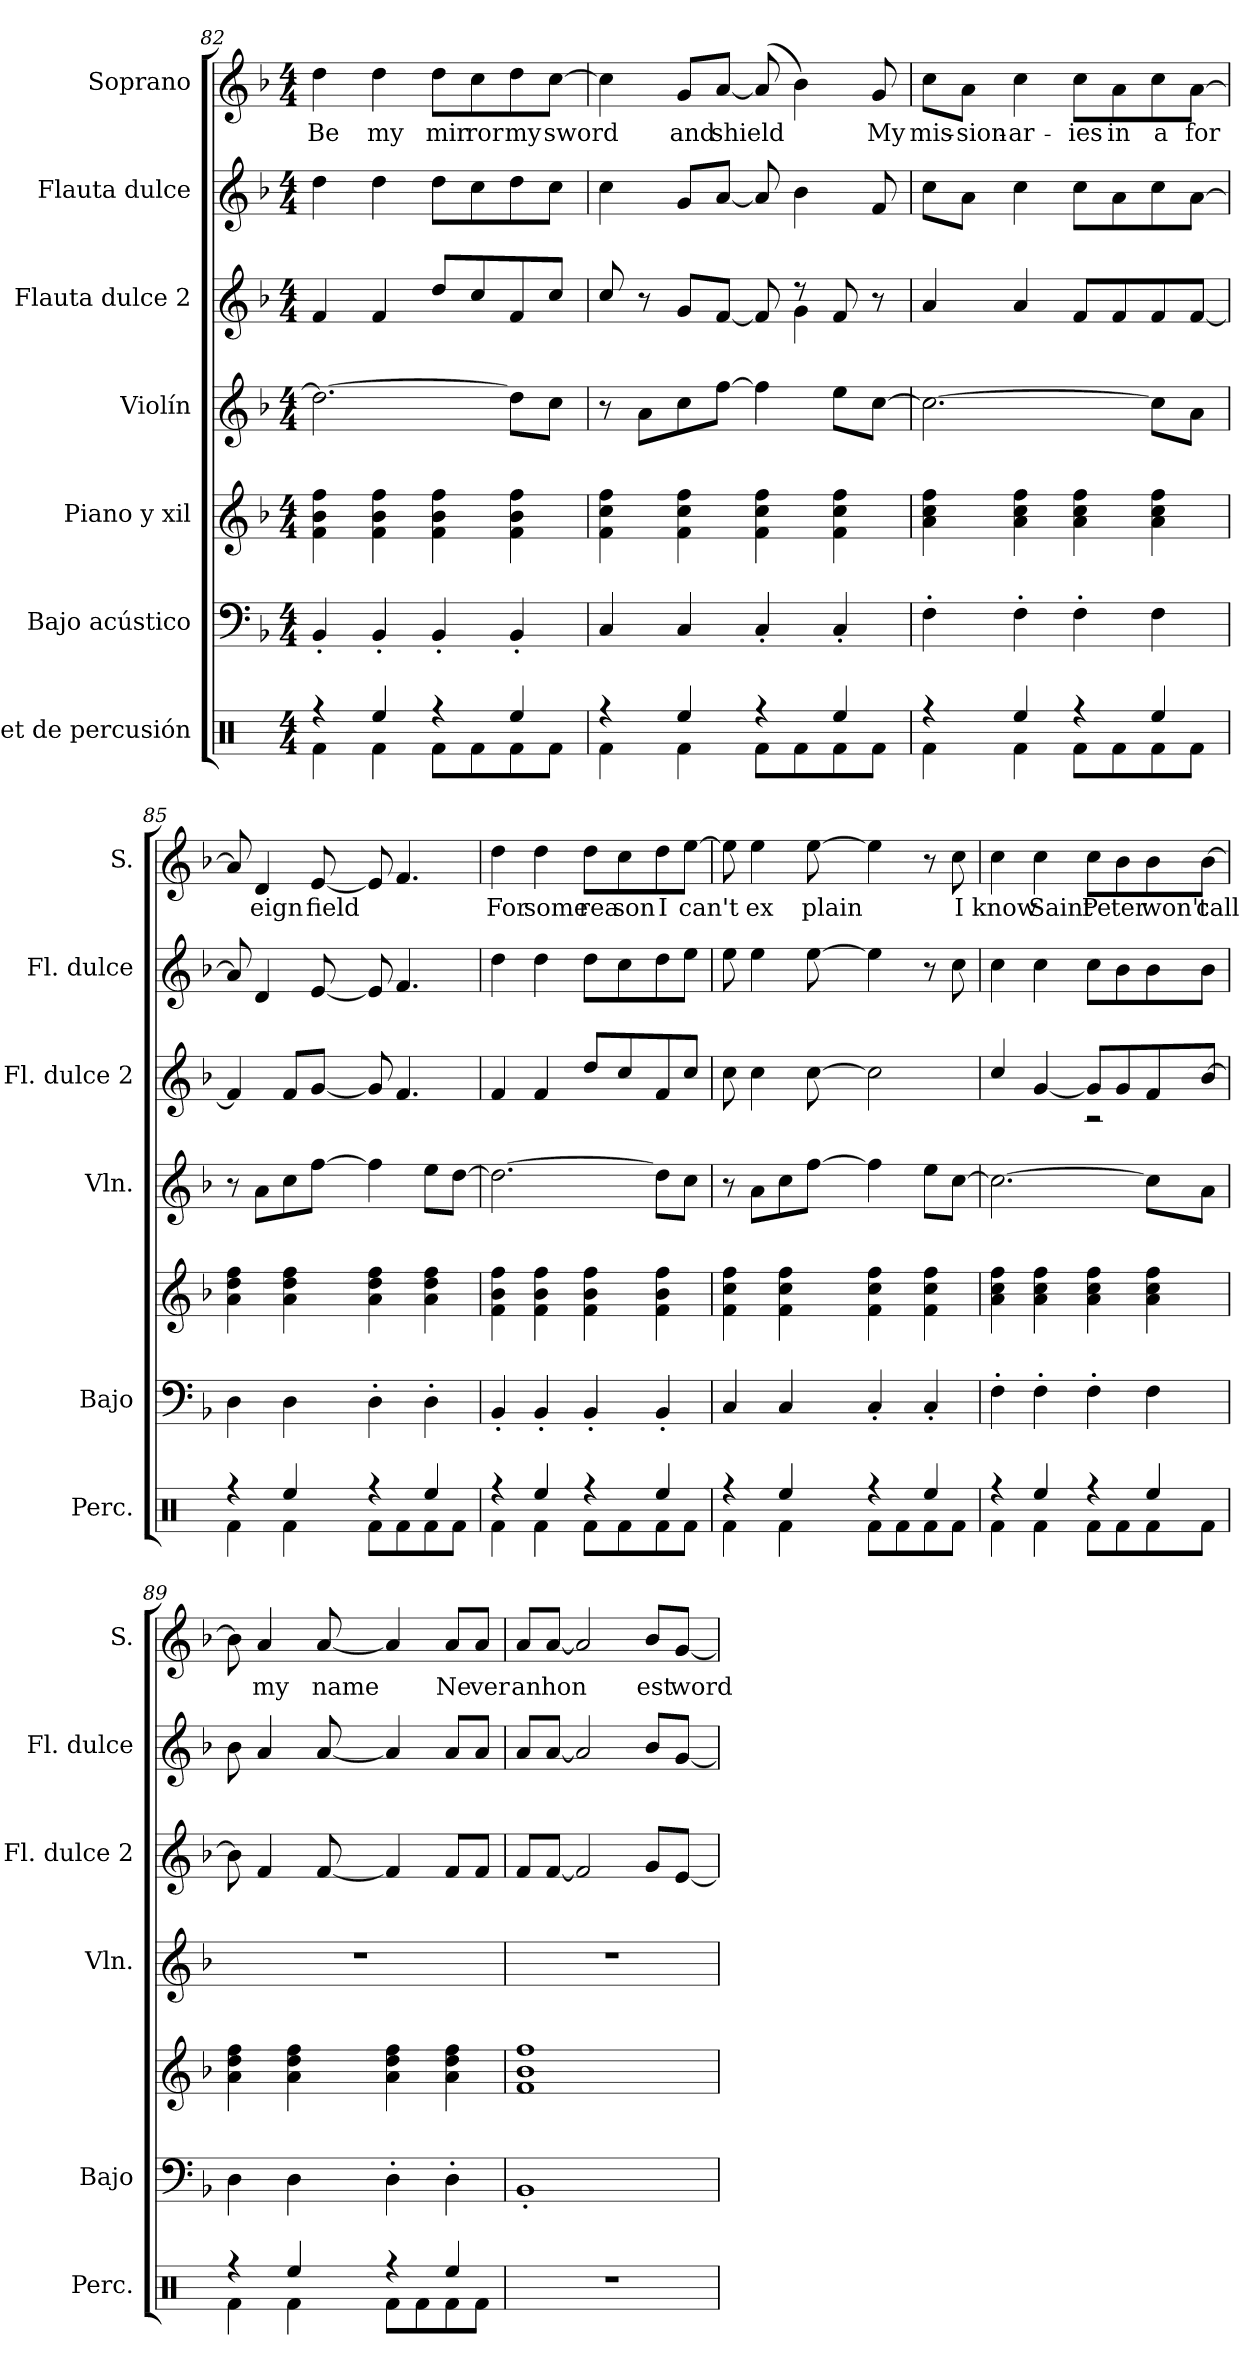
**kern	**kern	**kern	**kern	**kern	**kern	**kern	**text
*part7	*part6	*part5	*part4	*part3	*part2	*part1	*part1
*staff7	*staff6	*staff5	*staff4	*staff3	*staff2	*staff1	*staff1
*I"Set de percusión	*I"Bajo acústico	*I"Piano y xil	*I"Violín	*I"Flauta dulce 2	*I"Flauta dulce	*I"Soprano	*
*I'Perc.	*I'Bajo	*	*I'Vln.	*I'Fl. dulce 2	*I'Fl. dulce	*I'S.	*
*clefX	*clefF4	*clefG2	*clefG2	*clefG2	*clefG2	*clefG2	*
*k[]	*k[b-]	*k[b-]	*k[b-]	*k[b-]	*k[b-]	*k[b-]	*
*M4/4	*M4/4	*M4/4	*M4/4	*M4/4	*M4/4	*M4/4	*
=82	=82	=82	=82	=82	=82	=82	=82
*^	*	*	*	*	*	*	*
!	!	!	!	!	!	!	!	!LO:LY:b
4r	4Rf\	4BB-'/	4f\ 4b-\ 4ff\	2.dd\_	4f/	4dd\	4dd\	Be
!	!	!	!	!	!	!	!	!LO:LY:b
4Ree/	4Rf\	4BB-'/	4f\ 4b-\ 4ff\	.	4f/	4dd\	4dd\	my
!	!	!	!	!	!	!	!	!LO:LY:b
4r	8Rf\L	4BB-'/	4f\ 4b-\ 4ff\	.	8dd/L	8dd\L	8dd\L	mir
!	!	!	!	!	!	!	!	!LO:LY:b
.	8Rf\	.	.	.	8cc/	8cc\	8cc\	ror
!	!	!	!	!	!	!	!	!LO:LY:b
4Ree/	8Rf\	4BB-'/	4f\ 4b-\ 4ff\	8dd\L]	8f/	8dd\	8dd\	my
!	!	!	!	!	!	!	!	!LO:LY:b
.	8Rf\J	.	.	8cc\J	8cc/J	8cc\J	[8cc\J	sword
=83	=83	=83	=83	=83	=83	=83	=83	=83
*	*	*	*	*	*^	*	*	*
4r	4Rf\	4C/	4f\ 4cc\ 4ff\	8r	8cc/	8ryy	4cc\	4cc\]	.
*	*	*	*	*	*v	*v	*	*	*
.	.	.	.	8a\L	8r	.	.	.
!	!	!	!	!	!	!	!	!LO:LY:b
4Ree/	4Rf\	4C/	4f\ 4cc\ 4ff\	8cc\	8g/L	8g/L	8g/L	and
!	!	!	!	!	!	!	!	!LO:LY:b
.	.	.	.	[8ff\J	[8f/J	[8a/J	[8a/J	shield
4r	8Rf\L	4C'/	4f\ 4cc\ 4ff\	4ff\]	8f/]	8a/]	(8a/]	.
*	*	*	*	*	*^	*	*	*
.	8Rf\	.	.	.	8r	4g\	4b-\	4b-\)	.
4Ree/	8Rf\	4C'/	4f\ 4cc\ 4ff\	8ee\L	8f/	.	.	.	.
!	!	!	!	!	!	!	!	!	!LO:LY:b
.	8Rf\J	.	.	[8cc\J	8r	8ryy	8f/	8g/	My
!!LO:LB:g=z
=84	=84	=84	=84	=84	=84	=84	=84	=84	=84
!	!	!	!	!	!	!	!	!	!LO:LY:b
*	*	*	*	*	*v	*v	*	*	*
4r	4Rf\	4F'\	4a\ 4cc\ 4ff\	2.cc\_	4a/	8cc\L	8cc\L	mis-
!	!	!	!	!	!	!	!	!LO:LY:b
.	.	.	.	.	.	8a\J	8a\J	-sion-
!	!	!	!	!	!	!	!	!LO:LY:b
4Ree/	4Rf\	4F'\	4a\ 4cc\ 4ff\	.	4a/	4cc\	4cc\	-ar-
!	!	!	!	!	!	!	!	!LO:LY:b
4r	8Rf\L	4F'\	4a\ 4cc\ 4ff\	.	8f/L	8cc\L	8cc\L	-ies
!	!	!	!	!	!	!	!	!LO:LY:b
.	8Rf\	.	.	.	8f/	8a\	8a\	in
!	!	!	!	!	!	!	!	!LO:LY:b
4Ree/	8Rf\	4F\	4a\ 4cc\ 4ff\	8cc\L]	8f/	8cc\	8cc\	a
!	!	!	!	!	!	!	!	!LO:LY:b
.	8Rf\J	.	.	8a\J	[8f/J	[8a\J	[8a\J	for
=85	=85	=85	=85	=85	=85	=85	=85	=85
4r	4Rf\	4D\	4a\ 4dd\ 4ff\	8r	4f/]	8a/]	8a/]	.
!	!	!	!	!	!	!	!	!LO:LY:b
.	.	.	.	8a\L	.	4d/	4d/	eign
4Ree/	4Rf\	4D\	4a\ 4dd\ 4ff\	8cc\	8f/L	.	.	.
!	!	!	!	!	!	!	!	!LO:LY:b
.	.	.	.	[8ff\J	[8g/J	[8e/	[8e/	field
4r	8Rf\L	4D'\	4a\ 4dd\ 4ff\	4ff\]	8g/]	8e/]	8e/]	.
.	8Rf\	.	.	.	4.f/	4.f/	4.f/	.
4Ree/	8Rf\	4D'\	4a\ 4dd\ 4ff\	8ee\L	.	.	.	.
.	8Rf\J	.	.	[8dd\J	.	.	.	.
=86	=86	=86	=86	=86	=86	=86	=86	=86
!	!	!	!	!	!	!	!	!LO:LY:b
4r	4Rf\	4BB-'/	4f\ 4b-\ 4ff\	2.dd\_	4f/	4dd\	4dd\	For
!	!	!	!	!	!	!	!	!LO:LY:b
4Ree/	4Rf\	4BB-'/	4f\ 4b-\ 4ff\	.	4f/	4dd\	4dd\	some
!	!	!	!	!	!	!	!	!LO:LY:b
4r	8Rf\L	4BB-'/	4f\ 4b-\ 4ff\	.	8dd/L	8dd\L	8dd\L	rea
!	!	!	!	!	!	!	!	!LO:LY:b
.	8Rf\	.	.	.	8cc/	8cc\	8cc\	son
!	!	!	!	!	!	!	!	!LO:LY:b
4Ree/	8Rf\	4BB-'/	4f\ 4b-\ 4ff\	8dd\L]	8f/	8dd\	8dd\	I
!	!	!	!	!	!	!	!	!LO:LY:b
.	8Rf\J	.	.	8cc\J	8cc/J	8ee\J	[8ee\J	can't
=87	=87	=87	=87	=87	=87	=87	=87	=87
4r	4Rf\	4C/	4f\ 4cc\ 4ff\	8r	8cc\	8ee\	8ee\]	.
!	!	!	!	!	!	!	!	!LO:LY:b
.	.	.	.	8a\L	4cc\	4ee\	4ee\	ex
4Ree/	4Rf\	4C/	4f\ 4cc\ 4ff\	8cc\	.	.	.	.
!	!	!	!	!	!	!	!	!LO:LY:b
.	.	.	.	[8ff\J	[8cc\	[8ee\	[8ee\	plain
4r	8Rf\L	4C'/	4f\ 4cc\ 4ff\	4ff\]	2cc\]	4ee\]	4ee\]	.
.	8Rf\	.	.	.	.	.	.	.
4Ree/	8Rf\	4C'/	4f\ 4cc\ 4ff\	8ee\L	.	8r	8r	.
!	!	!	!	!	!	!	!	!LO:LY:b
.	8Rf\J	.	.	[8cc\J	.	8cc\	8cc\	I
!!LO:PB:g=z
=88	=88	=88	=88	=88	=88	=88	=88	=88
*	*	*	*	*	*^	*	*	*
!	!	!	!	!	!	!	!	!	!LO:LY:b
4r	4Rf\	4F'\	4a\ 4cc\ 4ff\	2.cc\_	4cc/	2ryy	4cc\	4cc\	know
!	!	!	!	!	!	!	!	!	!LO:LY:b
4Ree/	4Rf\	4F'\	4a\ 4cc\ 4ff\	.	[4g/	.	4cc\	4cc\	Saint
!	!	!	!	!	!	!	!	!	!LO:LY:b
4r	8Rf\L	4F'\	4a\ 4cc\ 4ff\	.	8g/L]	2r	8cc\L	8cc\L	Pe
!	!	!	!	!	!	!	!	!	!LO:LY:b
.	8Rf\	.	.	.	8g/	.	8b-\	8b-\	ter
!	!	!	!	!	!	!	!	!	!LO:LY:b
4Ree/	8Rf\	4F\	4a\ 4cc\ 4ff\	8cc\L]	8f/	.	8b-\	8b-\	won't
!	!	!	!	!	!	!	!	!	!LO:LY:b
.	8Rf\J	.	.	8a\J	[8b-/J	.	8b-\J	[8b-\J	call
*	*	*	*	*	*v	*v	*	*	*
=89	=89	=89	=89	=89	=89	=89	=89	=89
4r	4Rf\	4D\	4a\ 4dd\ 4ff\	1r	8b-\]	8b-\	8b-\]	.
!	!	!	!	!	!	!	!	!LO:LY:b
.	.	.	.	.	4f/	4a/	4a/	my
4Ree/	4Rf\	4D\	4a\ 4dd\ 4ff\	.	.	.	.	.
!	!	!	!	!	!	!	!	!LO:LY:b
.	.	.	.	.	[8f/	[8a/	[8a/	name
4r	8Rf\L	4D'\	4a\ 4dd\ 4ff\	.	4f/]	4a/]	4a/]	.
.	8Rf\	.	.	.	.	.	.	.
!	!	!	!	!	!	!	!	!LO:LY:b
4Ree/	8Rf\	4D'\	4a\ 4dd\ 4ff\	.	8f/L	8a/L	8a/L	Ne
!	!	!	!	!	!	!	!	!LO:LY:b
.	8Rf\J	.	.	.	8f/J	8a/J	8a/J	ver
=90	=90	=90	=90	=90	=90	=90	=90	=90
!	!	!	!	!	!	!	!	!LO:LY:b
*v	*v	*	*	*	*	*	*	*
1r	1BB-'	1f 1b- 1ff	1r	8f/L	8a/L	8a/L	an
!	!	!	!	!	!	!	!LO:LY:b
.	.	.	.	[8f/J	[8a/J	[8a/J	hon
.	.	.	.	2f/]	2a/]	2a/]	.
!	!	!	!	!	!	!	!LO:LY:b
.	.	.	.	8g/L	8b-/L	8b-/L	est
!	!	!	!	!	!	!	!LO:LY:b
.	.	.	.	[8e/J	[8g/J	[8g/J	word
=	=	=	=	=	=	=	=
*-	*-	*-	*-	*-	*-	*-	*-
